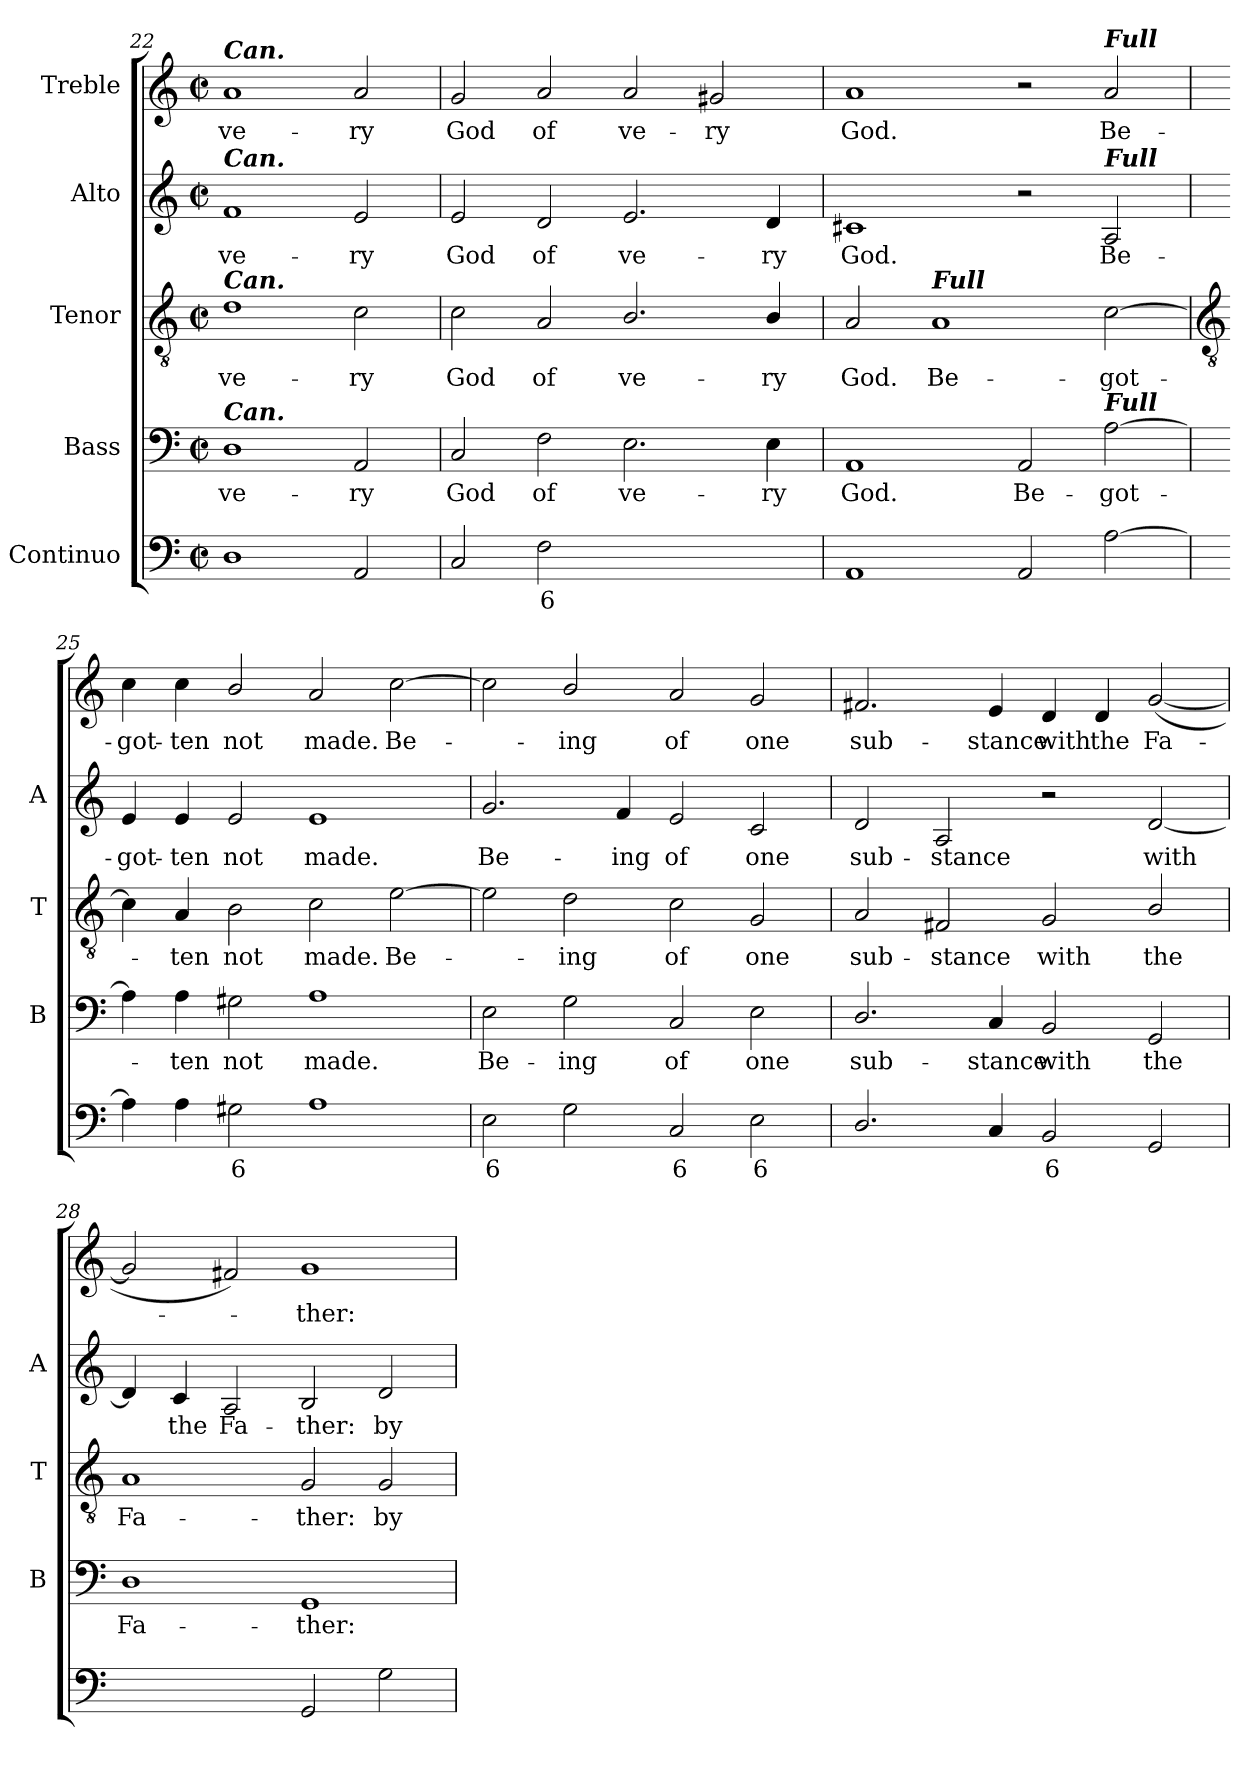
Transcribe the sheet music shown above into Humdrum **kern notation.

**kern	**text	**kern	**text	**kern	**text	**kern	**text	**kern	**text
*part5	*part5	*part4	*part4	*part3	*part3	*part2	*part2	*part1	*part1
*staff5	*staff5	*staff4	*staff4	*staff3	*staff3	*staff2	*staff2	*staff1	*staff1
*I"Continuo	*	*I"Bass	*	*I"Tenor	*	*I"Alto	*	*I"Treble	*
*	*	*I'B	*	*I'T	*	*I'A	*	*	*
*clefF4	*	*clefF4	*	*clefGv2	*	*clefG2	*	*clefG2	*
*k[]	*	*k[]	*	*k[]	*	*k[]	*	*k[]	*
*C:	*	*C:	*	*C:	*	*C:	*	*C:	*
*M4/2	*	*M4/2	*	*M4/2	*	*M4/2	*	*M4/2	*
*met(c|)	*	*met(c|)	*	*met(c|)	*	*met(c|)	*	*met(c|)	*
=22	=22	=22	=22	=22	=22	=22	=22	=22	=22
!	!	!	!	!	!	!	!	!LO:TX:a:Bi:t=Can.	!
!	!	!	!	!	!	!LO:TX:a:Bi:t=Can.	!	!	!
!	!	!	!	!LO:TX:a:Bi:t=Can.	!	!	!	!	!
!	!	!LO:TX:a:Bi:t=Can.	!	!	!	!	!	!	!
!	!	!	!LO:LY:b	!	!LO:LY:b	!	!LO:LY:b	!	!LO:LY:b
1D	.	1D	ve-	1d	ve-	1f	ve-	1a	ve-
!	!	!	!LO:LY:b	!	!LO:LY:b	!	!LO:LY:b	!	!LO:LY:b
2AA	.	2AA	-ry	2c	-ry	2e	-ry	2a	-ry
=23	=23	=23	=23	=23	=23	=23	=23	=23	=23
!	!	!	!LO:LY:b	!	!LO:LY:b	!	!LO:LY:b	!	!LO:LY:b
2C	.	2C	God	2c	God	2e	God	2g	God
!	!LO:LY:b	!	!LO:LY:b	!	!LO:LY:b	!	!LO:LY:b	!	!LO:LY:b
2F	6	2F	of	2A	of	2d	of	2a	of
!	!LO:LY:b	!	!LO:LY:b	!	!LO:LY:b	!	!LO:LY:b	!	!LO:LY:b
[2Eyy	4	2.E	ve-	2.B/	ve-	2.e	ve-	2a	ve-
!	!LO:LY:b	!	!	!	!	!	!	!	!LO:LY:b
2Eyy]	3	.	.	.	.	.	.	2g#X	-ry
!	!	!	!LO:LY:b	!	!LO:LY:b	!	!LO:LY:b	!	!
.	.	4E	-ry	4B/	-ry	4d	-ry	.	.
=24	=24	=24	=24	=24	=24	=24	=24	=24	=24
!	!	!	!LO:LY:b	!	!LO:LY:b	!	!LO:LY:b	!	!LO:LY:b
1AA	.	1AA	God.	2A	God.	1c#X	God.	1a	God.
!	!	!	!	!LO:TX:a:Bi:t=Full	!	!	!	!	!
!	!	!	!	!	!LO:LY:b	!	!	!	!
.	.	.	.	1A	Be-	.	.	.	.
!	!	!	!LO:LY:b	!	!	!	!	!	!
2AA	.	2AA	Be-	.	.	2r	.	2r	.
!	!	!	!	!	!	!	!	!LO:TX:a:Bi:t=Full	!
!	!	!	!	!	!	!LO:TX:a:Bi:t=Full	!	!	!
!	!	!LO:TX:a:Bi:t=Full	!	!	!	!	!	!	!
!	!	!	!LO:LY:b	!	!LO:LY:b	!	!LO:LY:b	!	!LO:LY:b
[2A	.	[2A	-got-	[2c	-got-	2A	Be-	2a	Be-
!!LO:LB:g=z
=25	=25	=25	=25	=25	=25	=25	=25	=25	=25
*	*	*	*	*clefGv2	*	*	*	*	*
!	!	!	!	!	!	!	!LO:LY:b	!	!LO:LY:b
4A]	.	4A]	.	4c]	.	4e	-got-	4cc	-got-
!	!	!	!LO:LY:b	!	!LO:LY:b	!	!LO:LY:b	!	!LO:LY:b
4A	.	4A	ten	4A	ten	4e	-ten	4cc	-ten
!	!LO:LY:b	!	!LO:LY:b	!	!LO:LY:b	!	!LO:LY:b	!	!LO:LY:b
2G#X	6	2G#X	not	2B	not	2e	not	2b/	not
!	!	!	!LO:LY:b	!	!LO:LY:b	!	!LO:LY:b	!	!LO:LY:b
1A	.	1A	made.	2c	made.	1e	made.	2a	made.
!	!	!	!	!	!LO:LY:b	!	!	!	!LO:LY:b
.	.	.	.	[2e	Be-	.	.	[2cc	Be-
=26	=26	=26	=26	=26	=26	=26	=26	=26	=26
!	!LO:LY:b	!	!LO:LY:b	!	!	!	!LO:LY:b	!	!
2E	6	2E	Be-	2e]	.	2.g	Be-	2cc]	.
!	!	!	!LO:LY:b	!	!LO:LY:b	!	!	!	!LO:LY:b
2G	.	2G	-ing	2d	ing	.	.	2b/	ing
!	!	!	!	!	!	!	!LO:LY:b	!	!
.	.	.	.	.	.	4f	-ing	.	.
!	!LO:LY:b	!	!LO:LY:b	!	!LO:LY:b	!	!LO:LY:b	!	!LO:LY:b
2C	6	2C	of	2c	of	2e	of	2a	of
!	!LO:LY:b	!	!LO:LY:b	!	!LO:LY:b	!	!LO:LY:b	!	!LO:LY:b
2E	6	2E	one	2G	one	2c	one	2g	one
=27	=27	=27	=27	=27	=27	=27	=27	=27	=27
!	!	!	!LO:LY:b	!	!LO:LY:b	!	!LO:LY:b	!	!LO:LY:b
2.D/	.	2.D/	sub-	2A	sub-	2d	sub-	2.f#X	sub-
!	!	!	!	!	!LO:LY:b	!	!LO:LY:b	!	!
.	.	.	.	2F#X	-stance	2A	-stance	.	.
!	!	!	!LO:LY:b	!	!	!	!	!	!LO:LY:b
4C	.	4C	-stance	.	.	.	.	4e	-stance
!	!LO:LY:b	!	!LO:LY:b	!	!LO:LY:b	!	!	!	!LO:LY:b
2BB	6	2BB	with	2G	with	2r	.	4d	with
!	!	!	!	!	!	!	!	!	!LO:LY:b
.	.	.	.	.	.	.	.	4d	the
!	!	!	!LO:LY:b	!	!LO:LY:b	!	!LO:LY:b	!	!LO:LY:b
2GG	.	2GG	the	2B/	the	[2d	with	(<[2g	Fa-
=28	=28	=28	=28	=28	=28	=28	=28	=28	=28
!	!LO:LY:b	!	!LO:LY:b	!	!LO:LY:b	!	!	!	!
[2Dyy	4	1D	Fa-	1A	Fa-	4d]	.	2g]	.
!	!	!	!	!	!	!	!LO:LY:b	!	!
.	.	.	.	.	.	4c	the	.	.
!	!LO:LY:b	!	!	!	!	!	!LO:LY:b	!	!
2Dyy]	3	.	.	.	.	2A	Fa-	2f#X)	.
!	!	!	!LO:LY:b	!	!LO:LY:b	!	!LO:LY:b	!	!LO:LY:b
2GG	.	1GG	-ther:	2G	-ther:	2B	-ther:	1g	ther:
!	!	!	!	!	!LO:LY:b	!	!LO:LY:b	!	!
2G	.	.	.	2G	by	2d	by	.	.
=	=	=	=	=	=	=	=	=	=
*-	*-	*-	*-	*-	*-	*-	*-	*-	*-
